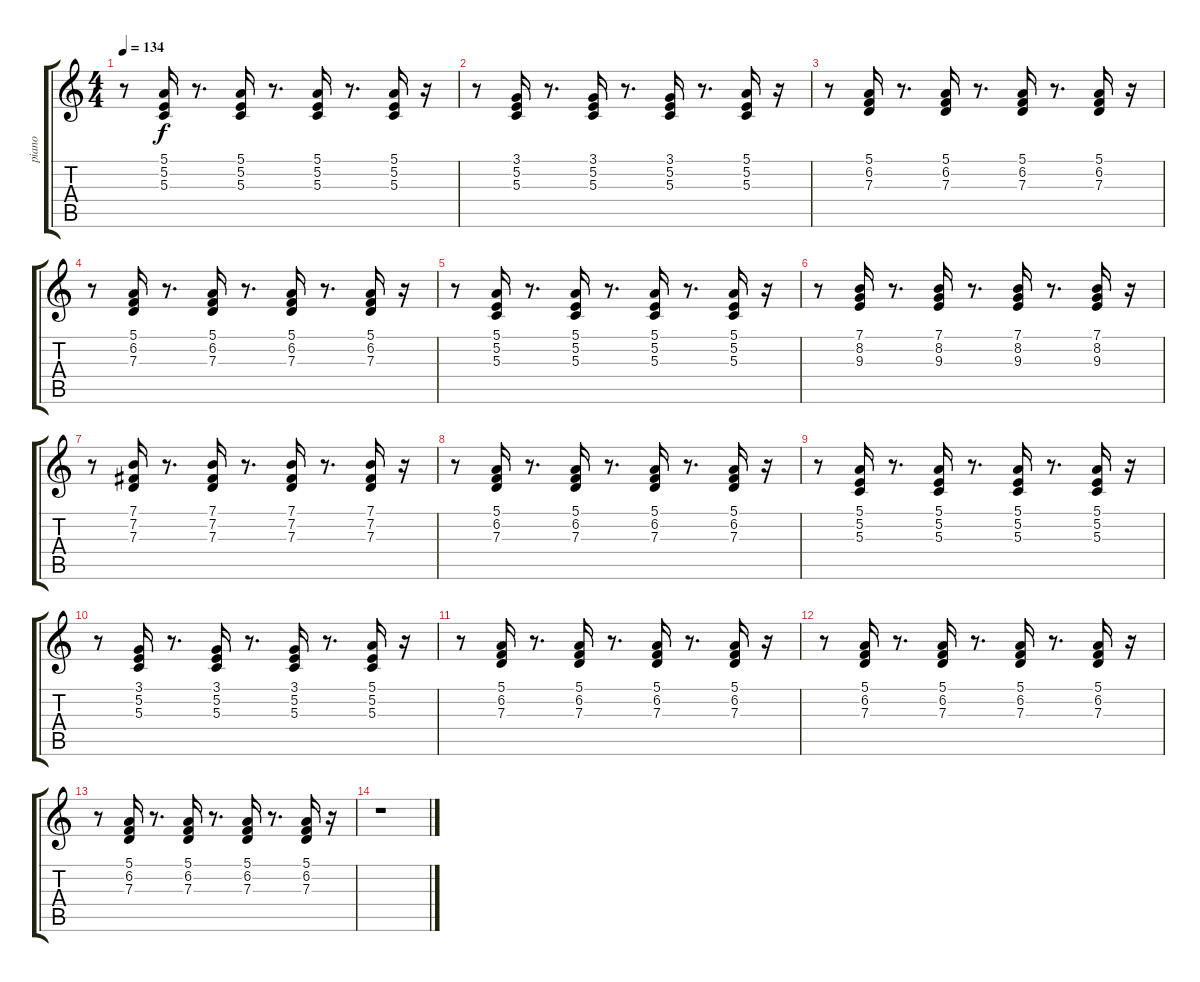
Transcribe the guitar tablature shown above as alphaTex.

\track ("piano" "piano") {instrument electricgrandpiano}
\staff {score tabs}
\tuning (E4 B3 G3 D3 A2 E2) {hide}
\ts (4 4)
\tempo 134
\clef g2
\ks c
r.8{dy f} (5.1 5.2 5.3).16 r.8{d} (5.1 5.2 5.3).16 r.8{d} (5.1 5.2 5.3).16 r.8{d} (5.1 5.2 5.3).16 r.16 |
r.8 (3.1 5.2 5.3).16 r.8{d} (3.1 5.2 5.3).16 r.8{d} (3.1 5.2 5.3).16 r.8{d} (5.1 5.2 5.3).16 r.16 |
r.8 (5.1 6.2 7.3).16 r.8{d} (5.1 6.2 7.3).16 r.8{d} (5.1 6.2 7.3).16 r.8{d} (5.1 6.2 7.3).16 r.16 |
r.8 (5.1 6.2 7.3).16 r.8{d} (5.1 6.2 7.3).16 r.8{d} (5.1 6.2 7.3).16 r.8{d} (5.1 6.2 7.3).16 r.16 |
r.8 (5.1 5.2 5.3).16 r.8{d} (5.1 5.2 5.3).16 r.8{d} (5.1 5.2 5.3).16 r.8{d} (5.1 5.2 5.3).16 r.16 |
r.8 (7.1 8.2 9.3).16 r.8{d} (7.1 8.2 9.3).16 r.8{d} (7.1 8.2 9.3).16 r.8{d} (7.1 8.2 9.3).16 r.16 |
r.8 (7.1 7.2 7.3).16 r.8{d} (7.1 7.2 7.3).16 r.8{d} (7.1 7.2 7.3).16 r.8{d} (7.1 7.2 7.3).16 r.16 |
r.8 (5.1 6.2 7.3).16 r.8{d} (5.1 6.2 7.3).16 r.8{d} (5.1 6.2 7.3).16 r.8{d} (5.1 6.2 7.3).16 r.16 |
r.8 (5.1 5.2 5.3).16 r.8{d} (5.1 5.2 5.3).16 r.8{d} (5.1 5.2 5.3).16 r.8{d} (5.1 5.2 5.3).16 r.16 |
r.8 (3.1 5.2 5.3).16 r.8{d} (3.1 5.2 5.3).16 r.8{d} (3.1 5.2 5.3).16 r.8{d} (5.1 5.2 5.3).16 r.16 |
r.8 (5.1 6.2 7.3).16 r.8{d} (5.1 6.2 7.3).16 r.8{d} (5.1 6.2 7.3).16 r.8{d} (5.1 6.2 7.3).16 r.16 |
r.8 (5.1 6.2 7.3).16 r.8{d} (5.1 6.2 7.3).16 r.8{d} (5.1 6.2 7.3).16 r.8{d} (5.1 6.2 7.3).16 r.16 |
r.8 (5.1 6.2 7.3).16 r.8{d} (5.1 6.2 7.3).16 r.8{d} (5.1 6.2 7.3).16 r.8{d} (5.1 6.2 7.3).16 r.16 |
r.1
